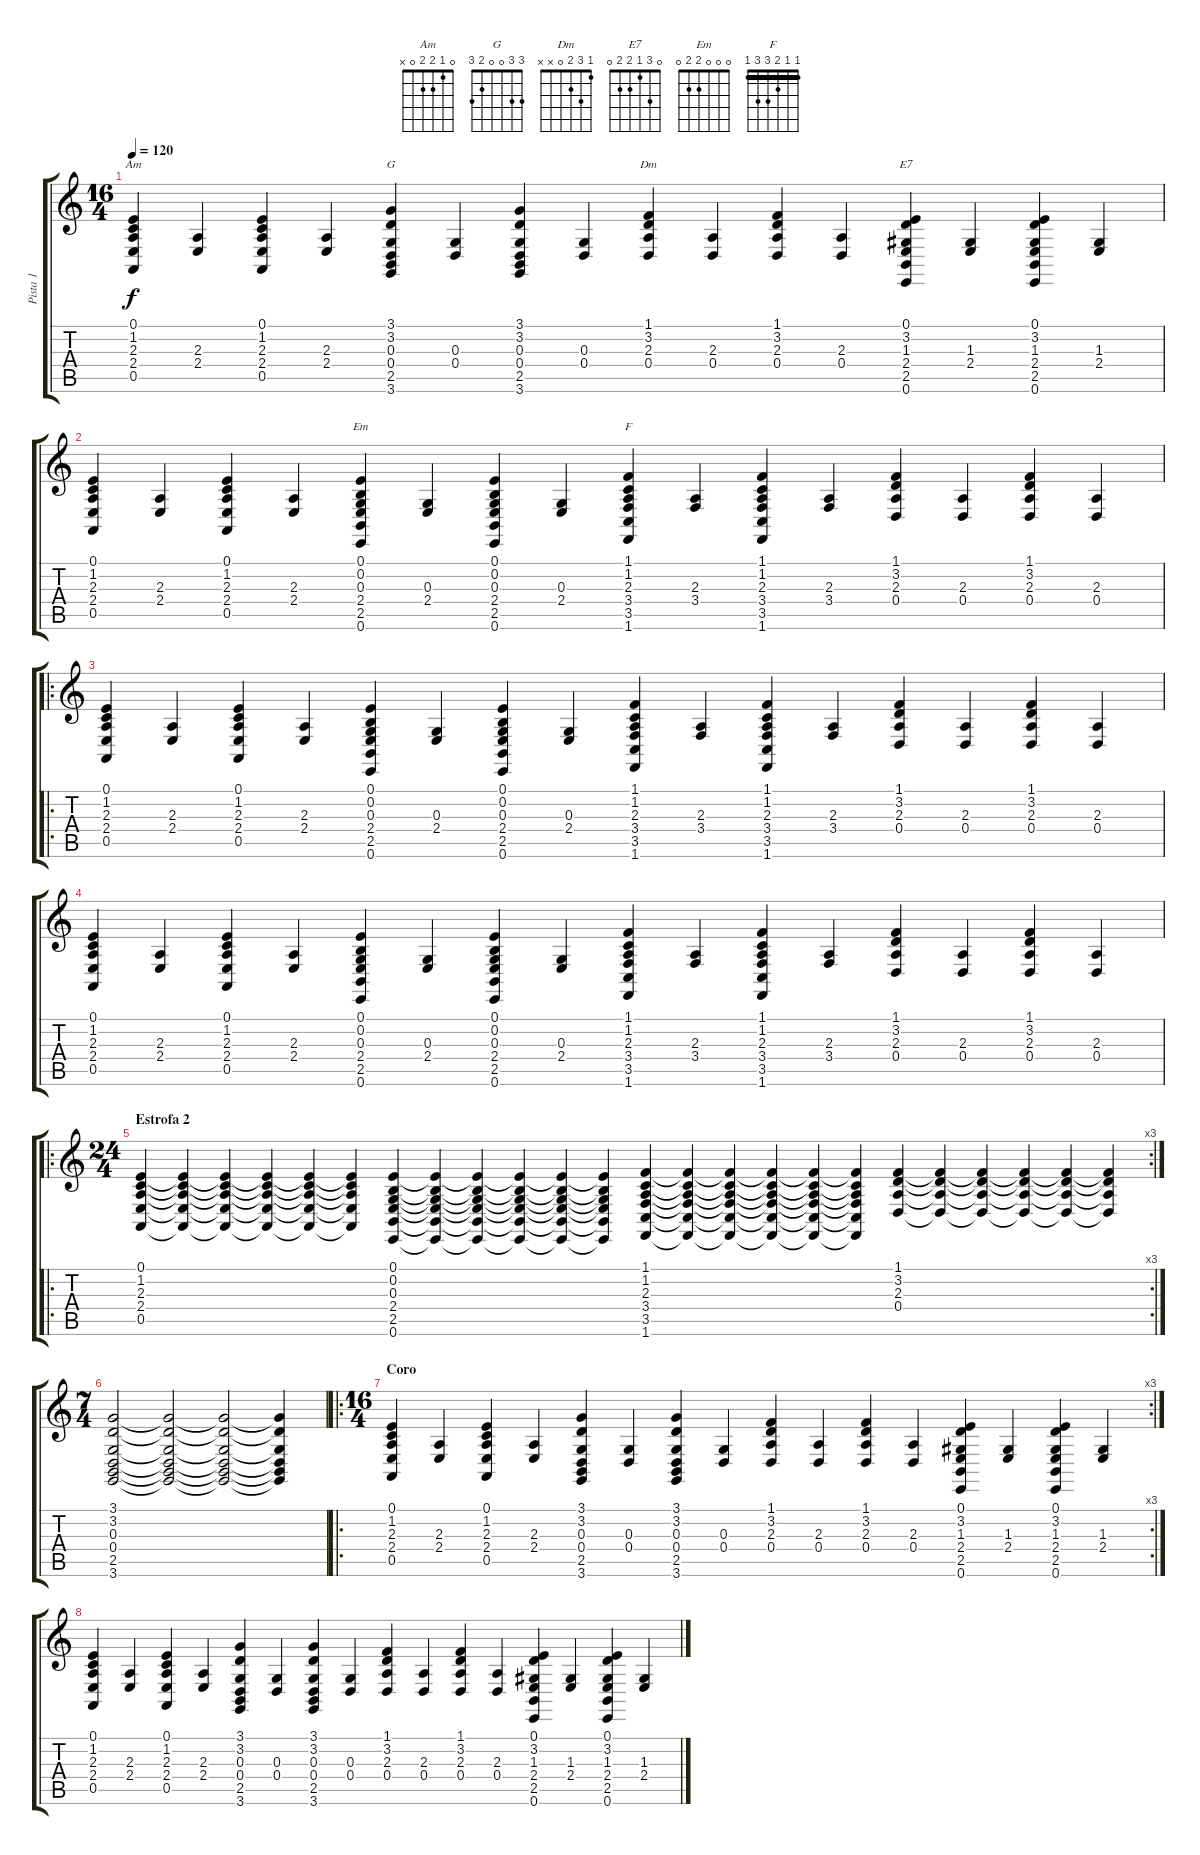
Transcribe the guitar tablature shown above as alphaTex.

\track ("Pista 1" "Pista 1") {instrument acousticgrandpiano}
\staff {score tabs}
\tuning (E4 B3 G3 D3 A2 E2) {hide}
\chord ("Am" 0 1 2 2 0 x)
\chord ("G" 3 3 0 0 2 3) {barre 0}
\chord ("Dm" 1 3 2 0 x x)
\chord ("E7" 0 3 1 2 2 0)
\chord ("Em" 0 0 0 2 2 0)
\chord ("F" 1 1 2 3 3 1) {barre 1}
\ts (16 4)
\tempo 120
\clef g2
\ks c
(0.1 1.2 2.3 2.4 0.5).4{ch "Am" dy f} (2.3 2.4).4 (0.1 1.2 2.3 2.4 0.5).4 (2.3 2.4).4 (3.1 3.2 0.3 0.4 2.5 3.6).4{ch "G"} (0.3 0.4).4 (3.1 3.2 0.3 0.4 2.5 3.6).4 (0.3 0.4).4 (1.1 3.2 2.3 0.4).4{ch "Dm"} (2.3 0.4).4 (1.1 3.2 2.3 0.4).4 (2.3 0.4).4 (0.1 3.2 1.3 2.4 2.5 0.6).4{ch "E7"} (1.3 2.4).4 (0.1 3.2 1.3 2.4 2.5 0.6).4 (1.3 2.4).4 |
(0.1 1.2 2.3 2.4 0.5).4 (2.3 2.4).4 (0.1 1.2 2.3 2.4 0.5).4 (2.3 2.4).4 (0.1 0.2 0.3 2.4 2.5 0.6).4{ch "Em"} (0.3 2.4).4 (0.1 0.2 0.3 2.4 2.5 0.6).4 (0.3 2.4).4 (1.1 1.2 2.3 3.4 3.5 1.6).4{ch "F"} (2.3 3.4).4 (1.1 1.2 2.3 3.4 3.5 1.6).4 (2.3 3.4).4 (1.1 3.2 2.3 0.4).4 (2.3 0.4).4 (1.1 3.2 2.3 0.4).4 (2.3 0.4).4 |
\ro
(0.1 1.2 2.3 2.4 0.5).4 (2.3 2.4).4 (0.1 1.2 2.3 2.4 0.5).4 (2.3 2.4).4 (0.1 0.2 0.3 2.4 2.5 0.6).4 (0.3 2.4).4 (0.1 0.2 0.3 2.4 2.5 0.6).4 (0.3 2.4).4 (1.1 1.2 2.3 3.4 3.5 1.6).4 (2.3 3.4).4 (1.1 1.2 2.3 3.4 3.5 1.6).4 (2.3 3.4).4 (1.1 3.2 2.3 0.4).4 (2.3 0.4).4 (1.1 3.2 2.3 0.4).4 (2.3 0.4).4 |
(0.1 1.2 2.3 2.4 0.5).4 (2.3 2.4).4 (0.1 1.2 2.3 2.4 0.5).4 (2.3 2.4).4 (0.1 0.2 0.3 2.4 2.5 0.6).4 (0.3 2.4).4 (0.1 0.2 0.3 2.4 2.5 0.6).4 (0.3 2.4).4 (1.1 1.2 2.3 3.4 3.5 1.6).4 (2.3 3.4).4 (1.1 1.2 2.3 3.4 3.5 1.6).4 (2.3 3.4).4 (1.1 3.2 2.3 0.4).4 (2.3 0.4).4 (1.1 3.2 2.3 0.4).4 (2.3 0.4).4 |
\ro
\rc 3
\ts (24 4)
\section ("" "Estrofa 2")
(0.1 1.2 2.3 2.4 0.5).4 (0.1{t} 1.2{t} 2.3{t} 2.4{t} 0.5{t}).4 (0.1{t} 1.2{t} 2.3{t} 2.4{t} 0.5{t}).4 (0.1{t} 1.2{t} 2.3{t} 2.4{t} 0.5{t}).4 (0.1{t} 1.2{t} 2.3{t} 2.4{t} 0.5{t}).4 (0.1{t} 1.2{t} 2.3{t} 2.4{t} 0.5{t}).4 (0.1 0.2 0.3 2.4 2.5 0.6).4 (0.1{t} 0.2{t} 0.3{t} 2.4{t} 2.5{t} 0.6{t}).4 (0.1{t} 0.2{t} 0.3{t} 2.4{t} 2.5{t} 0.6{t}).4 (0.1{t} 0.2{t} 0.3{t} 2.4{t} 2.5{t} 0.6{t}).4 (0.1{t} 0.2{t} 0.3{t} 2.4{t} 2.5{t} 0.6{t}).4 (0.1{t} 0.2{t} 0.3{t} 2.4{t} 2.5{t} 0.6{t}).4 (1.1 1.2 2.3 3.4 3.5 1.6).4 (1.1{t} 1.2{t} 2.3{t} 3.4{t} 3.5{t} 1.6{t}).4 (1.1{t} 1.2{t} 2.3{t} 3.4{t} 3.5{t} 1.6{t}).4 (1.1{t} 1.2{t} 2.3{t} 3.4{t} 3.5{t} 1.6{t}).4 (1.1{t} 1.2{t} 2.3{t} 3.4{t} 3.5{t} 1.6{t}).4 (1.1{t} 1.2{t} 2.3{t} 3.4{t} 3.5{t} 1.6{t}).4 (1.1 3.2 2.3 0.4).4 (1.1{t} 3.2{t} 2.3{t} 0.4{t}).4 (1.1{t} 3.2{t} 2.3{t} 0.4{t}).4 (1.1{t} 3.2{t} 2.3{t} 0.4{t}).4 (1.1{t} 3.2{t} 2.3{t} 0.4{t}).4 (1.1{t} 3.2{t} 2.3{t} 0.4{t}).4 |
\ts (7 4)
(3.1 3.2 0.3 0.4 2.5 3.6).2 (3.1{t} 3.2{t} 0.3{t} 0.4{t} 2.5{t} 3.6{t}).2 (3.1{t} 3.2{t} 0.3{t} 0.4{t} 2.5{t} 3.6{t}).2 (3.1{t} 3.2{t} 0.3{t} 0.4{t} 2.5{t} 3.6{t}).4 |
\ro
\rc 3
\ts (16 4)
\section ("" "Coro")
(0.1 1.2 2.3 2.4 0.5).4 (2.3 2.4).4 (0.1 1.2 2.3 2.4 0.5).4 (2.3 2.4).4 (3.1 3.2 0.3 0.4 2.5 3.6).4 (0.3 0.4).4 (3.1 3.2 0.3 0.4 2.5 3.6).4 (0.3 0.4).4 (1.1 3.2 2.3 0.4).4 (2.3 0.4).4 (1.1 3.2 2.3 0.4).4 (2.3 0.4).4 (0.1 3.2 1.3 2.4 2.5 0.6).4 (1.3 2.4).4 (0.1 3.2 1.3 2.4 2.5 0.6).4 (1.3 2.4).4 |
(0.1 1.2 2.3 2.4 0.5).4 (2.3 2.4).4 (0.1 1.2 2.3 2.4 0.5).4 (2.3 2.4).4 (3.1 3.2 0.3 0.4 2.5 3.6).4 (0.3 0.4).4 (3.1 3.2 0.3 0.4 2.5 3.6).4 (0.3 0.4).4 (1.1 3.2 2.3 0.4).4 (2.3 0.4).4 (1.1 3.2 2.3 0.4).4 (2.3 0.4).4 (0.1 3.2 1.3 2.4 2.5 0.6).4 (1.3 2.4).4 (0.1 3.2 1.3 2.4 2.5 0.6).4 (1.3 2.4).4
